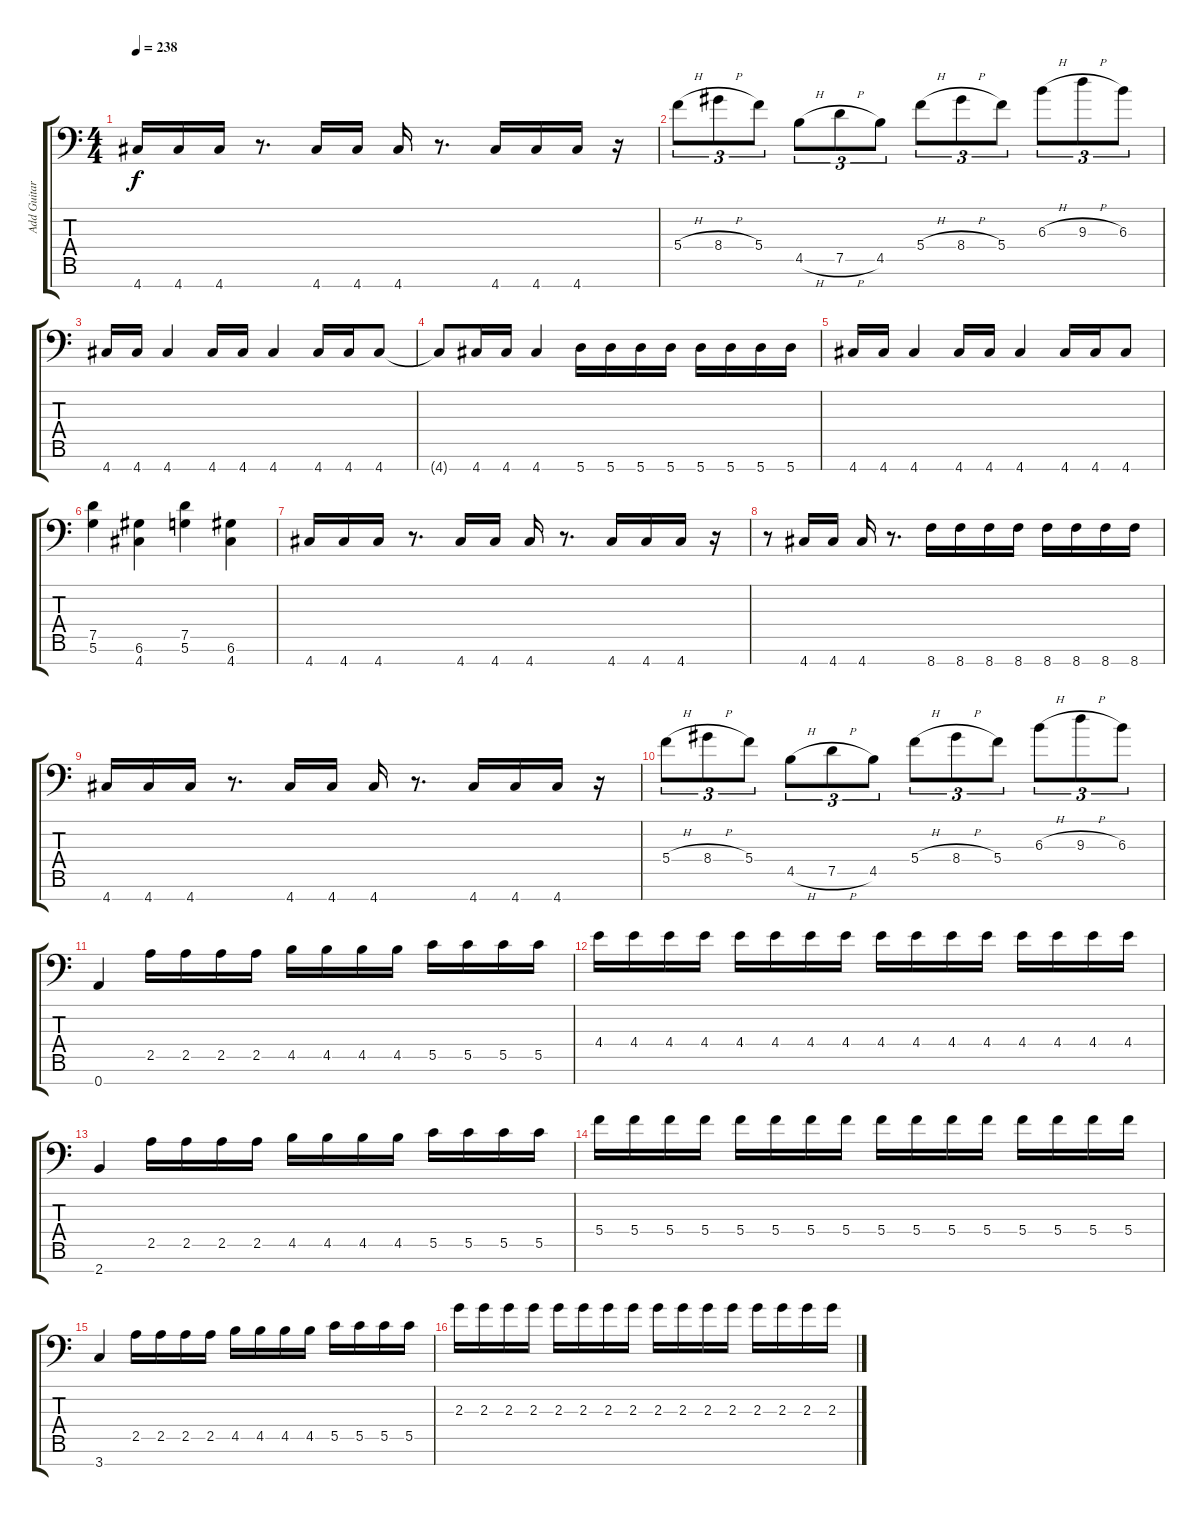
\track ("Add Guitar" "Add Guitar") {instrument distortionguitar}
\staff {score tabs}
\tuning (D4 A3 F3 C3 G2 D2 A1) {hide}
\ts (4 4)
\tempo 238
\clef f4
\ks c
4.7.16{dy f} 4.7.16 4.7.16 r.8{d} 4.7.16 4.7.16 4.7.16 r.8{d} 4.7.16 4.7.16 4.7.16 r.16 |
5.4{h}.8{tu (3 2)} 8.4{h}.8{tu (3 2)} 5.4.8{tu (3 2)} 4.5{h}.8{tu (3 2)} 7.5{h}.8{tu (3 2)} 4.5.8{tu (3 2)} 5.4{h}.8{tu (3 2)} 8.4{h}.8{tu (3 2)} 5.4.8{tu (3 2)} 6.3{h}.8{tu (3 2)} 9.3{h}.8{tu (3 2)} 6.3.8{tu (3 2)} |
4.7.16 4.7.16 4.7.4 4.7.16 4.7.16 4.7.4 4.7.16 4.7.16 4.7.8 |
4.7{t}.8 4.7.16 4.7.16 4.7.4 5.7.16 5.7.16 5.7.16 5.7.16 5.7.16 5.7.16 5.7.16 5.7.16 |
4.7.16 4.7.16 4.7.4 4.7.16 4.7.16 4.7.4 4.7.16 4.7.16 4.7.8 |
(7.5 5.6).4 (6.6 4.7).4 (7.5 5.6).4 (6.6 4.7).4 |
4.7.16 4.7.16 4.7.16 r.8{d} 4.7.16 4.7.16 4.7.16 r.8{d} 4.7.16 4.7.16 4.7.16 r.16 |
r.8 4.7.16 4.7.16 4.7.16 r.8{d} 8.7.16 8.7.16 8.7.16 8.7.16 8.7.16 8.7.16 8.7.16 8.7.16 |
4.7.16 4.7.16 4.7.16 r.8{d} 4.7.16 4.7.16 4.7.16 r.8{d} 4.7.16 4.7.16 4.7.16 r.16 |
5.4{h}.8{tu (3 2)} 8.4{h}.8{tu (3 2)} 5.4.8{tu (3 2)} 4.5{h}.8{tu (3 2)} 7.5{h}.8{tu (3 2)} 4.5.8{tu (3 2)} 5.4{h}.8{tu (3 2)} 8.4{h}.8{tu (3 2)} 5.4.8{tu (3 2)} 6.3{h}.8{tu (3 2)} 9.3{h}.8{tu (3 2)} 6.3.8{tu (3 2)} |
0.7.4 2.5.16 2.5.16 2.5.16 2.5.16 4.5.16 4.5.16 4.5.16 4.5.16 5.5.16 5.5.16 5.5.16 5.5.16 |
4.4.16 4.4.16 4.4.16 4.4.16 4.4.16 4.4.16 4.4.16 4.4.16 4.4.16 4.4.16 4.4.16 4.4.16 4.4.16 4.4.16 4.4.16 4.4.16 |
2.7.4 2.5.16 2.5.16 2.5.16 2.5.16 4.5.16 4.5.16 4.5.16 4.5.16 5.5.16 5.5.16 5.5.16 5.5.16 |
5.4.16 5.4.16 5.4.16 5.4.16 5.4.16 5.4.16 5.4.16 5.4.16 5.4.16 5.4.16 5.4.16 5.4.16 5.4.16 5.4.16 5.4.16 5.4.16 |
3.7.4 2.5.16 2.5.16 2.5.16 2.5.16 4.5.16 4.5.16 4.5.16 4.5.16 5.5.16 5.5.16 5.5.16 5.5.16 |
2.3.16 2.3.16 2.3.16 2.3.16 2.3.16 2.3.16 2.3.16 2.3.16 2.3.16 2.3.16 2.3.16 2.3.16 2.3.16 2.3.16 2.3.16 2.3.16
